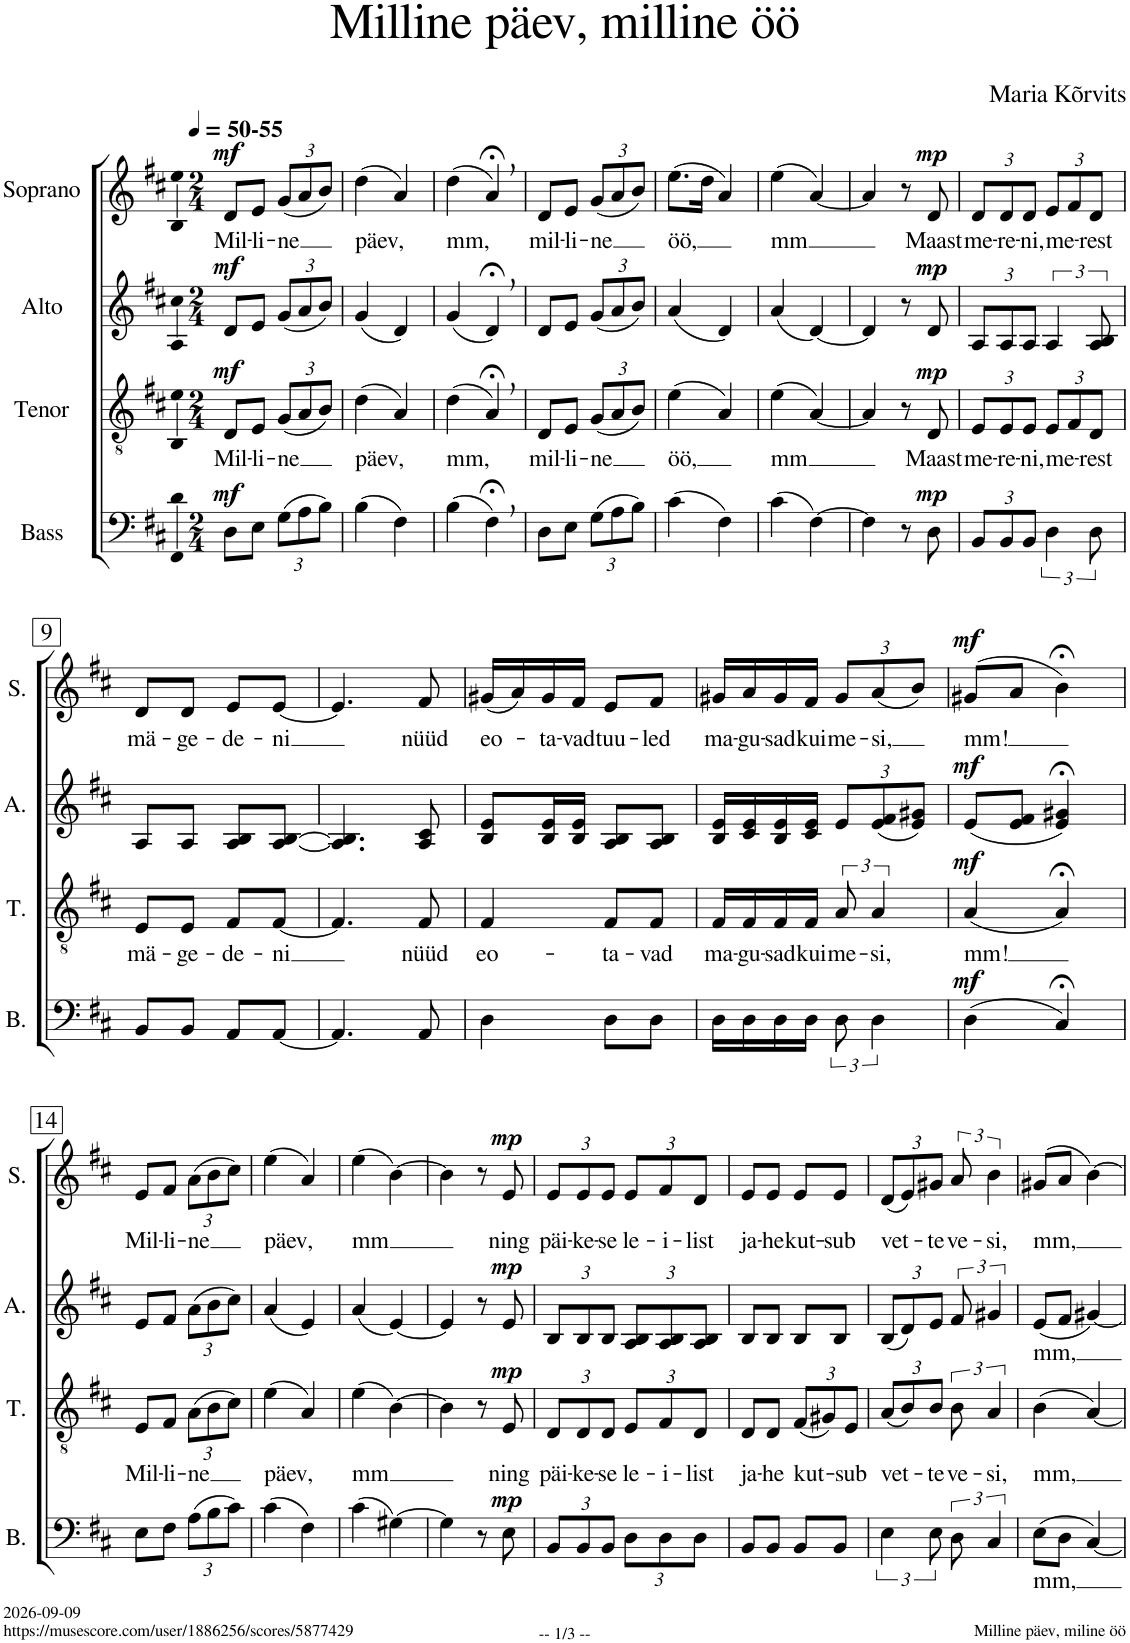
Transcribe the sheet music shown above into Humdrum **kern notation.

**kern	**text	**dynam	**kern	**text	**dynam	**kern	**text	**dynam	**kern	**text	**dynam
*part4	*part4	*part4	*part3	*part3	*part3	*part2	*part2	*part2	*part1	*part1	*part1
*staff4	*staff4	*staff4	*staff3	*staff3	*staff3	*staff2	*staff2	*staff2	*staff1	*staff1	*staff1
*I"Bass	*	*	*I"Tenor	*	*	*I"Alto	*	*	*I"Soprano	*	*
*I'B.	*	*	*I'T.	*	*	*I'A.	*	*	*I'S.	*	*
*clefF4	*	*	*clefGv2	*	*	*clefG2	*	*	*clefG2	*	*
*	*	*	*	*	*	*Trd1c2	*	*	*	*	*
*k[f#c#]	*	*	*k[f#c#]	*	*	*k[f#c#]	*	*	*k[f#c#]	*	*
*M2/4	*	*	*M2/4	*	*	*M2/4	*	*	*M2/4	*	*
*MM50	*	*	*MM50	*	*	*MM50	*	*	*MM50	*	*
=1	=1	=1	=1	=1	=1	=1	=1	=1	=1	=1	=1
!	!	!	!	!	!	!	!	!	!LO:TX:a:B:t=-55	!	!
!	!	!LO:DY:a	!	!LO:LY:b	!LO:DY:a	!	!	!LO:DY:a	!	!LO:LY:b	!LO:DY:a
8D\L	.	mf	8D/L	Mil-	mf	8d/L	.	mf	8d/L	Mil-	mf
!	!	!	!	!LO:LY:b	!	!	!	!	!	!LO:LY:b	!
8E\J	.	.	8E/J	-li-	.	8e/J	.	.	8e/J	-li-	.
*Xbrackettup	*	*	*Xbrackettup	*	*	*	*	*	*	*	*
!	!	!	!	!LO:LY:b	!	!	!	!	!	!	!
*	*	*	*	*	*	*Xbrackettup	*	*	*Xbrackettup	*	*
!	!	!	!	!	!	!	!	!	!	!LO:LY:b	!
(12G\L	.	.	(12G/L	-ne	.	(12g/L	.	.	(12g/L	-ne	.
12A\	.	.	12A/	.	.	12a/	.	.	12a/	.	.
12B\J)	.	.	12B/J)	.	.	12b/J)	.	.	12b/J)	.	.
=2	=2	=2	=2	=2	=2	=2	=2	=2	=2	=2	=2
!	!	!	!	!LO:LY:b	!	!	!	!	!	!LO:LY:b	!
(4B\	.	.	(4d\	päev,	.	(4g/	.	.	(4dd\	päev,	.
4F#\)	.	.	4A/)	.	.	4d/)	.	.	4a/)	.	.
=3	=3	=3	=3	=3	=3	=3	=3	=3	=3	=3	=3
!	!	!	!	!LO:LY:b	!	!	!	!	!	!LO:LY:b	!
(4B\	.	.	(4d\	mm,	.	(4g/	.	.	(4dd\	mm,	.
4F#;<,\)	.	.	4A;<,/)	.	.	4d;<,/)	.	.	4a;<,/)	.	.
=4	=4	=4	=4	=4	=4	=4	=4	=4	=4	=4	=4
!	!	!	!	!LO:LY:b	!	!	!	!	!	!LO:LY:b	!
8D\L	.	.	8D/L	mil-	.	8d/L	.	.	8d/L	mil-	.
!	!	!	!	!LO:LY:b	!	!	!	!	!	!LO:LY:b	!
8E\J	.	.	8E/J	-li-	.	8e/J	.	.	8e/J	-li-	.
!	!	!	!	!LO:LY:b	!	!	!	!	!	!LO:LY:b	!
(12G\L	.	.	(12G/L	-ne	.	(12g/L	.	.	(12g/L	-ne	.
12A\	.	.	12A/	.	.	12a/	.	.	12a/	.	.
12B\J)	.	.	12B/J)	.	.	12b/J)	.	.	12b/J)	.	.
=5	=5	=5	=5	=5	=5	=5	=5	=5	=5	=5	=5
!	!	!	!	!LO:LY:b	!	!	!	!	!	!LO:LY:b	!
(4c#\	.	.	(4e\	öö,	.	(4a/	.	.	(8.ee\L	öö,	.
.	.	.	.	.	.	.	.	.	16dd\Jk	.	.
4F#\)	.	.	4A/)	.	.	4d/)	.	.	4a/)	.	.
=6	=6	=6	=6	=6	=6	=6	=6	=6	=6	=6	=6
!	!	!	!	!LO:LY:b	!	!	!	!	!	!LO:LY:b	!
(4c#\	.	.	(4e\	mm	.	(4a/	.	.	(4ee\	mm	.
[4F#\)	.	.	[4A/)	.	.	[4d/)	.	.	[4a/)	.	.
=7	=7	=7	=7	=7	=7	=7	=7	=7	=7	=7	=7
4F#\]	.	.	4A/]	.	.	4d/]	.	.	4a/]	.	.
8r	.	.	8r	.	.	8r	.	.	8r	.	.
!	!	!LO:DY:a	!	!LO:LY:b	!LO:DY:a	!	!	!LO:DY:a	!	!LO:LY:b	!LO:DY:a
8D\	.	mp	8D/	Maast	mp	8d/	.	mp	8d/	Maast	mp
=8	=8	=8	=8	=8	=8	=8	=8	=8	=8	=8	=8
!	!	!	!	!LO:LY:b	!	!	!	!	!	!LO:LY:b	!
12BB/L	.	.	12E/L	me-	.	12A/L	.	.	12d/L	me-	.
!	!	!	!	!LO:LY:b	!	!	!	!	!	!LO:LY:b	!
12BB/	.	.	12E/	-re-	.	12A/	.	.	12d/	-re-	.
!	!	!	!	!LO:LY:b	!	!	!	!	!	!LO:LY:b	!
12BB/J	.	.	12E/J	-ni,	.	12A/J	.	.	12d/J	-ni,	.
*brackettup	*	*	*	*	*	*	*	*	*	*	*
!	!	!	!	!LO:LY:b	!	!	!	!	!	!	!
*	*	*	*	*	*	*brackettup	*	*	*	*	*
!	!	!	!	!	!	!	!	!	!	!LO:LY:b	!
6D\	.	.	12E/L	me-	.	6A/	.	.	12e/L	me-	.
.	.	.	12F#/	.	.	.	.	.	12f#/	.	.
!	!	!	!	!LO:LY:b	!	!	!	!	!	!LO:LY:b	!
12D\	.	.	12D/J	-rest	.	12A/ 12B/	.	.	12d/J	-rest	.
!!LO:LB:g=z
=9	=9	=9	=9	=9	=9	=9	=9	=9	=9	=9	=9
!	!	!	!	!LO:LY:b	!	!	!	!	!	!LO:LY:b	!
8BB/L	.	.	8E/L	mä-	.	8A/L	.	.	8d/L	mä-	.
!	!	!	!	!LO:LY:b	!	!	!	!	!	!LO:LY:b	!
8BB/J	.	.	8E/J	-ge-	.	8A/J	.	.	8d/J	-ge-	.
!	!	!	!	!LO:LY:b	!	!	!	!	!	!LO:LY:b	!
8AA/L	.	.	8F#/L	-de-	.	8A/ 8B/L	.	.	8e/L	-de-	.
!	!	!	!	!LO:LY:b	!	!	!	!	!	!LO:LY:b	!
[8AA/J	.	.	[8F#/J	-ni	.	[8A/ [8B/J	.	.	[8e/J	-ni	.
=10	=10	=10	=10	=10	=10	=10	=10	=10	=10	=10	=10
4.AA/]	.	.	4.F#/]	.	.	4.A/] 4.B/]	.	.	4.e/]	.	.
!	!	!	!	!LO:LY:b	!	!	!	!	!	!LO:LY:b	!
8AA/	.	.	8F#/	nüüd	.	8A/ 8c#/	.	.	8f#/	nüüd	.
=11	=11	=11	=11	=11	=11	=11	=11	=11	=11	=11	=11
!	!	!	!	!LO:LY:b	!	!	!	!	!	!LO:LY:b	!
4D\	.	.	4F#/	eo-	.	8B/ 8e/L	.	.	(16g#X/LL	eo-	.
.	.	.	.	.	.	.	.	.	16a/)	.	.
!	!	!	!	!	!	!	!	!	!	!LO:LY:b	!
.	.	.	.	.	.	16B/ 16e/L	.	.	16g#/	-ta-	.
!	!	!	!	!	!	!	!	!	!	!LO:LY:b	!
.	.	.	.	.	.	16B/ 16e/JJ	.	.	16f#/JJ	-vad	.
!	!	!	!	!LO:LY:b	!	!	!	!	!	!LO:LY:b	!
8D\L	.	.	8F#/L	-ta-	.	8A/ 8B/L	.	.	8e/L	tuu-	.
!	!	!	!	!LO:LY:b	!	!	!	!	!	!LO:LY:b	!
8D\J	.	.	8F#/J	-vad	.	8A/ 8B/J	.	.	8f#/J	-led	.
=12	=12	=12	=12	=12	=12	=12	=12	=12	=12	=12	=12
!	!	!	!	!LO:LY:b	!	!	!	!	!	!LO:LY:b	!
16D\LL	.	.	16F#/LL	ma-	.	16B/ 16e/LL	.	.	16g#X/LL	ma-	.
!	!	!	!	!LO:LY:b	!	!	!	!	!	!LO:LY:b	!
16D\	.	.	16F#/	-gu-	.	16c#/ 16e/	.	.	16a/	-gu-	.
!	!	!	!	!LO:LY:b	!	!	!	!	!	!LO:LY:b	!
16D\	.	.	16F#/	-sad	.	16B/ 16e/	.	.	16g#/	-sad	.
!	!	!	!	!LO:LY:b	!	!	!	!	!	!LO:LY:b	!
16D\JJ	.	.	16F#/JJ	kui	.	16c#/ 16e/JJ	.	.	16f#/JJ	kui	.
*	*	*	*brackettup	*	*	*	*	*	*	*	*
!	!	!	!	!LO:LY:b	!	!	!	!	!	!	!
*	*	*	*	*	*	*Xbrackettup	*	*	*	*	*
!	!	!	!	!	!	!	!	!	!	!LO:LY:b	!
12D\	.	.	12A/	me-	.	12e/L	.	.	12g#/L	me-	.
!	!	!	!	!LO:LY:b	!	!	!	!	!	!LO:LY:b	!
6D\	.	.	6A/	-si,	.	(12e/ 12f#/	.	.	(12a/	-si,	.
.	.	.	.	.	.	12e/ 12g#X/J)	.	.	12b/J)	.	.
=13	=13	=13	=13	=13	=13	=13	=13	=13	=13	=13	=13
!	!	!LO:DY:a	!	!LO:LY:b	!LO:DY:a	!	!	!LO:DY:a	!	!LO:LY:b	!LO:DY:a
(4D\	.	mf	(4A/	mm!	mf	(8e/L	.	mf	(8g#X/L	mm!	mf
.	.	.	.	.	.	8e/ 8f#/J	.	.	8a/J	.	.
4C#;</)	.	.	4A;</)	.	.	4e/;< 4g#X/;<)	.	.	4b;<\)	.	.
!!LO:LB:g=z
=14	=14	=14	=14	=14	=14	=14	=14	=14	=14	=14	=14
!	!	!	!	!LO:LY:b	!	!	!	!	!	!LO:LY:b	!
8E\L	.	.	8E/L	Mil-	.	8e/L	.	.	8e/L	Mil-	.
!	!	!	!	!LO:LY:b	!	!	!	!	!	!LO:LY:b	!
8F#\J	.	.	8F#/J	-li-	.	8f#/J	.	.	8f#/J	-li-	.
*Xbrackettup	*	*	*Xbrackettup	*	*	*	*	*	*	*	*
!	!	!	!	!LO:LY:b	!	!	!	!	!	!LO:LY:b	!
(12A\L	.	.	(12A\L	-ne	.	(12a\L	.	.	(12a\L	-ne	.
12B\	.	.	12B\	.	.	12b\	.	.	12b\	.	.
12c#\J)	.	.	12c#\J)	.	.	12cc#\J)	.	.	12cc#\J)	.	.
=15	=15	=15	=15	=15	=15	=15	=15	=15	=15	=15	=15
!	!	!	!	!LO:LY:b	!	!	!	!	!	!LO:LY:b	!
(4c#\	.	.	(4e\	päev,	.	(4a/	.	.	(4ee\	päev,	.
4F#\)	.	.	4A/)	.	.	4e/)	.	.	4a/)	.	.
=16	=16	=16	=16	=16	=16	=16	=16	=16	=16	=16	=16
!	!	!	!	!LO:LY:b	!	!	!	!	!	!LO:LY:b	!
(4c#\	.	.	(4e\	mm	.	(4a/	.	.	(4ee\	mm	.
[4G#X\)	.	.	[4B\)	.	.	[4e/)	.	.	[4b\)	.	.
=17	=17	=17	=17	=17	=17	=17	=17	=17	=17	=17	=17
4G#\]	.	.	4B\]	.	.	4e/]	.	.	4b\]	.	.
8r	.	.	8r	.	.	8r	.	.	8r	.	.
!	!	!LO:DY:a	!	!LO:LY:b	!LO:DY:a	!	!	!LO:DY:a	!	!LO:LY:b	!LO:DY:a
8E\	.	mp	8E/	ning	mp	8e/	.	mp	8e/	ning	mp
=18	=18	=18	=18	=18	=18	=18	=18	=18	=18	=18	=18
!	!	!	!	!LO:LY:b	!	!	!	!	!	!LO:LY:b	!
12BB/L	.	.	12D/L	päi-	.	12B/L	.	.	12e/L	päi-	.
!	!	!	!	!LO:LY:b	!	!	!	!	!	!LO:LY:b	!
12BB/	.	.	12D/	-ke-	.	12B/	.	.	12e/	-ke-	.
!	!	!	!	!LO:LY:b	!	!	!	!	!	!LO:LY:b	!
12BB/J	.	.	12D/J	-se	.	12B/J	.	.	12e/J	-se	.
!	!	!	!	!LO:LY:b	!	!	!	!	!	!LO:LY:b	!
12D\L	.	.	12E/L	le-	.	12A/ 12B/L	.	.	12e/L	le-	.
!	!	!	!	!LO:LY:b	!	!	!	!	!	!LO:LY:b	!
12D\	.	.	12F#/	-i-	.	12A/ 12B/	.	.	12f#/	-i-	.
!	!	!	!	!LO:LY:b	!	!	!	!	!	!LO:LY:b	!
12D\J	.	.	12D/J	-list	.	12A/ 12B/J	.	.	12d/J	-list	.
=19	=19	=19	=19	=19	=19	=19	=19	=19	=19	=19	=19
!	!	!	!	!LO:LY:b	!	!	!	!	!	!LO:LY:b	!
8BB/L	.	.	8D/L	ja-	.	8B/L	.	.	8e/L	ja-	.
!	!	!	!	!LO:LY:b	!	!	!	!	!	!LO:LY:b	!
8BB/J	.	.	8D/J	-he	.	8B/J	.	.	8e/J	-he	.
!	!	!	!	!LO:LY:b	!	!	!	!	!	!LO:LY:b	!
8BB/L	.	.	(12F#/L	kut-	.	8B/L	.	.	8e/L	kut-	.
.	.	.	12G#X/)	.	.	.	.	.	.	.	.
!	!	!	!	!	!	!	!	!	!	!LO:LY:b	!
8BB/J	.	.	.	.	.	8B/J	.	.	8e/J	-sub	.
!	!	!	!	!LO:LY:b	!	!	!	!	!	!	!
.	.	.	12E/J	-sub	.	.	.	.	.	.	.
=20	=20	=20	=20	=20	=20	=20	=20	=20	=20	=20	=20
*brackettup	*	*	*	*	*	*	*	*	*	*	*
!	!	!	!	!LO:LY:b	!	!	!	!	!	!LO:LY:b	!
6E\	.	.	(12A/L	vet-	.	(12B/L	.	.	(12d/L	vet-	.
.	.	.	12B/)	.	.	12d/)	.	.	12e/)	.	.
!	!	!	!	!LO:LY:b	!	!	!	!	!	!LO:LY:b	!
12E\	.	.	12B/J	-te	.	12e/J	.	.	12g#X/J	-te	.
*	*	*	*brackettup	*	*	*	*	*	*	*	*
!	!	!	!	!LO:LY:b	!	!	!	!	!	!	!
*	*	*	*	*	*	*brackettup	*	*	*brackettup	*	*
!	!	!	!	!	!	!	!	!	!	!LO:LY:b	!
12D\	.	.	12B\	ve-	.	12f#/	.	.	12a/	ve-	.
!	!	!	!	!LO:LY:b	!	!	!	!	!	!LO:LY:b	!
6C#/	.	.	6A/	-si,	.	6g#X/	.	.	6b\	-si,	.
=21	=21	=21	=21	=21	=21	=21	=21	=21	=21	=21	=21
!	!LO:LY:b	!	!	!LO:LY:b	!	!	!LO:LY:b	!	!	!LO:LY:b	!
(8E\L	mm,	.	(4B\	mm,	.	(8e/L	mm,	.	(8g#X/L	mm,	.
8D\J	.	.	.	.	.	8f#/J	.	.	8a/J	.	.
[4C#/)	.	.	[4A/)	.	.	[4g#X/)	.	.	[4b\)	.	.
=	=	=	=	=	=	=	=	=	=	=	=
*-	*-	*-	*-	*-	*-	*-	*-	*-	*-	*-	*-
